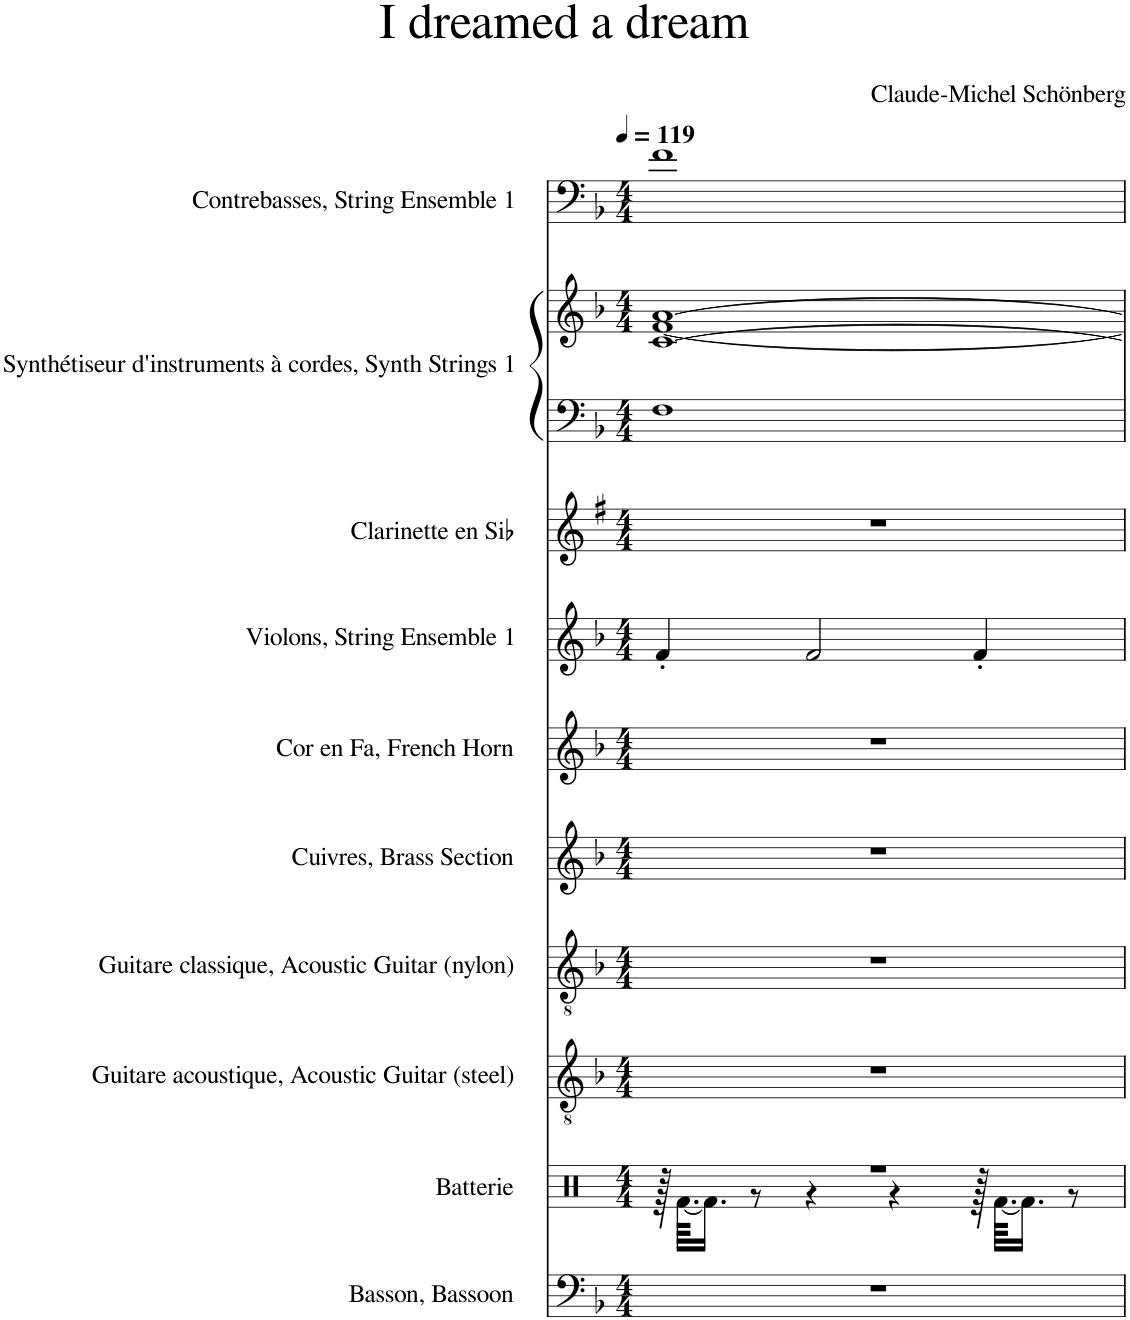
**kern	**kern	**kern	**kern	**kern	**kern	**kern	**kern	**kern	**kern	**kern
*part10	*part9	*part8	*part7	*part6	*part5	*part4	*part3	*part2	*part2	*part1
*staff11	*staff10	*staff9	*staff8	*staff7	*staff6	*staff5	*staff4	*staff3	*staff2	*staff1
*I"Basson, Bassoon	*I"Batterie	*I"Guitare acoustique, Acoustic Guitar (steel)	*I"Guitare classique, Acoustic Guitar (nylon)	*I"Cuivres, Brass Section	*I"Cor en Fa, French Horn	*I"Violons, String Ensemble 1	*I"Clarinette en Sib	*I"Synthétiseur d'instruments à cordes, Synth Strings 1	*	*I"Contrebasses, String Ensemble 1
*I'Bsn.	*I'Bat.	*I'Guit.	*I'Guit.	*I'Cui.	*I'Cor Fa	*I'Vlns.	*I'Clar. Sib	*I'Synth.	*	*I'Cbs.
*clefF4	*clefX	*clefGv2	*clefGv2	*clefG2	*clefG2	*clefG2	*clefG2	*clefF4	*clefG2	*clefF4
*	*	*	*	*	*Trd4c7	*	*Trd1c2	*	*	*Trd7c12
*k[b-]	*k[]	*k[b-]	*k[b-]	*k[b-]	*k[b-]	*k[b-]	*k[f#]	*k[b-]	*k[b-]	*k[b-]
*M4/4	*M4/4	*M4/4	*M4/4	*M4/4	*M4/4	*M4/4	*M4/4	*M4/4	*M4/4	*M4/4
*MM119	*MM119	*MM119	*MM119	*MM119	*MM119	*MM119	*MM119	*MM119	*MM119	*MM119
=1	=1	=1	=1	=1	=1	=1	=1	=1	=1	=1
*	*^	*	*	*	*	*	*	*	*^	*
1r	1r	128r	1r	1r	1r	1r	4f'/	1r	1F	[1c [1a	[1f	1f
.	.	[64.Rf\KKLL	.	.	.	.	.	.	.	.	.	.
.	.	16.Rf\JJ]	.	.	.	.	.	.	.	.	.	.
.	.	8r	.	.	.	.	.	.	.	.	.	.
.	.	4r	.	.	.	.	2f/	.	.	.	.	.
.	.	4r	.	.	.	.	.	.	.	.	.	.
.	.	128r	.	.	.	.	4f'/	.	.	.	.	.
.	.	[64.Rf\KKLL	.	.	.	.	.	.	.	.	.	.
.	.	16.Rf\JJ]	.	.	.	.	.	.	.	.	.	.
.	.	8r	.	.	.	.	.	.	.	.	.	.
*	*v	*v	*	*	*	*	*	*	*	*v	*v	*
=	=	=	=	=	=	=	=	=	=	=
*-	*-	*-	*-	*-	*-	*-	*-	*-	*-	*-
